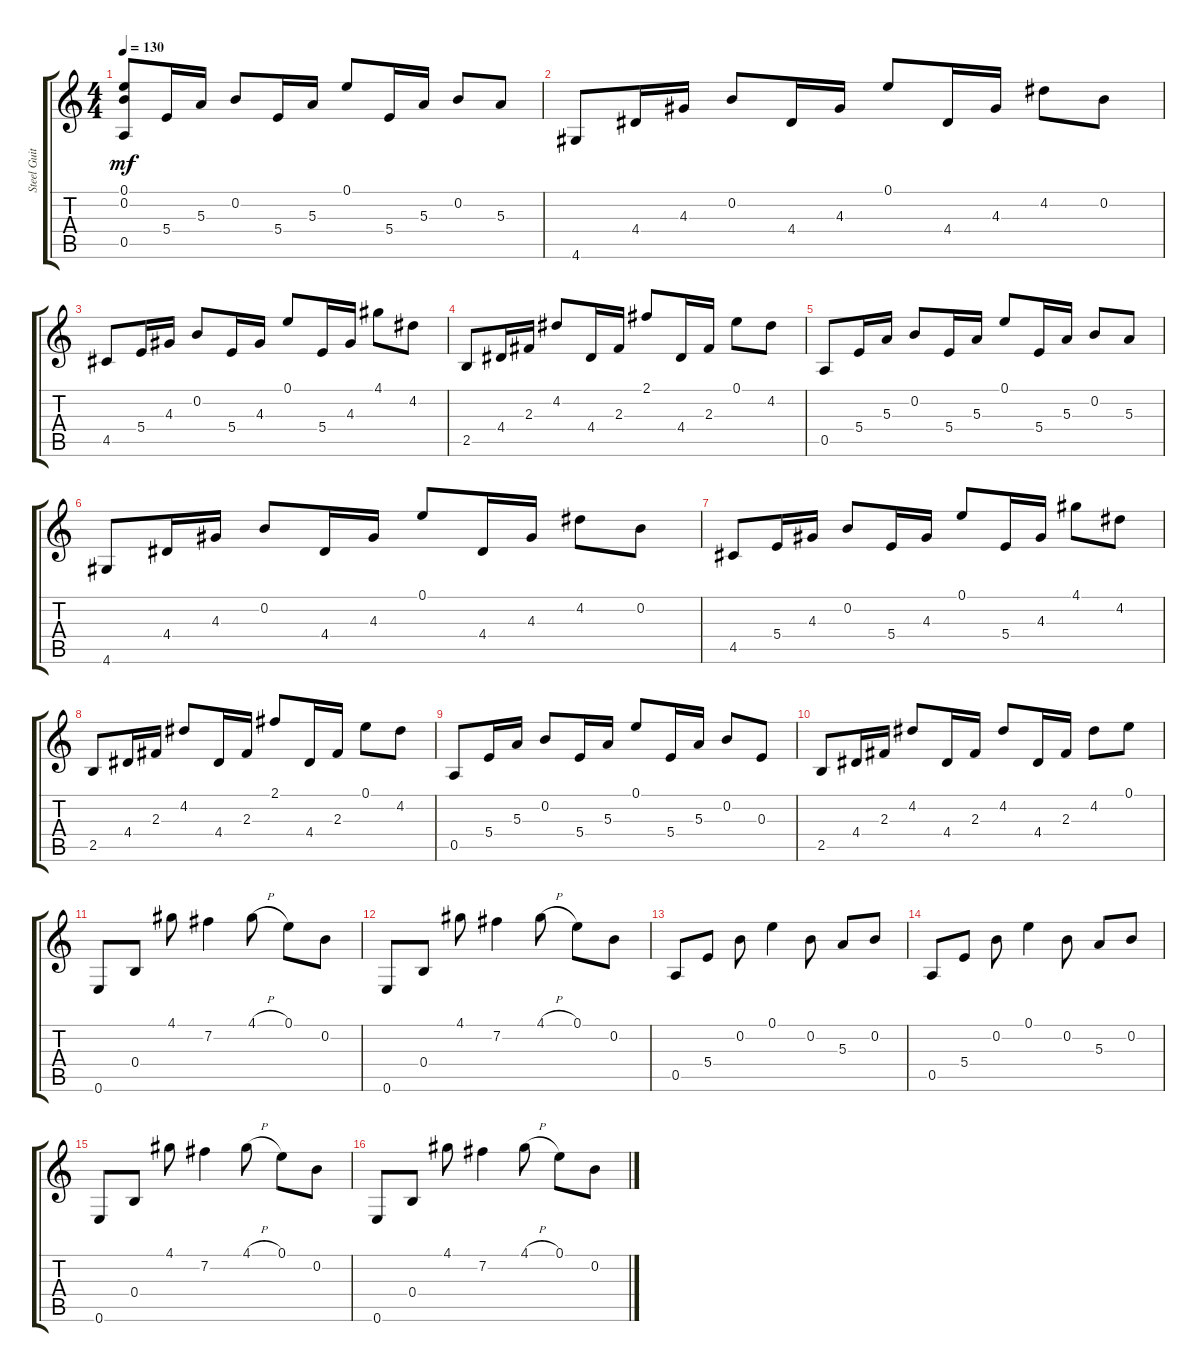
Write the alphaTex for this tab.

\track ("Steel Guitar" "Steel Guit") {instrument acousticguitarsteel}
\staff {score tabs}
\tuning (E4 B3 E3 B2 A2 E2) {hide}
\ts (4 4)
\tempo 130
\clef g2
\ks c
(0.1 0.2 0.5).8{dy mf} 5.4.16 5.3.16 0.2.8 5.4.16 5.3.16 0.1.8 5.4.16 5.3.16 0.2.8 5.3.8 |
4.6.8 4.4.16 4.3.16 0.2.8 4.4.16 4.3.16 0.1.8 4.4.16 4.3.16 4.2.8 0.2.8 |
4.5.8 5.4.16 4.3.16 0.2.8 5.4.16 4.3.16 0.1.8 5.4.16 4.3.16 4.1.8 4.2.8 |
2.5.8 4.4.16 2.3.16 4.2.8 4.4.16 2.3.16 2.1.8 4.4.16 2.3.16 0.1.8 4.2.8 |
0.5.8 5.4.16 5.3.16 0.2.8 5.4.16 5.3.16 0.1.8 5.4.16 5.3.16 0.2.8 5.3.8 |
4.6.8 4.4.16 4.3.16 0.2.8 4.4.16 4.3.16 0.1.8 4.4.16 4.3.16 4.2.8 0.2.8 |
4.5.8 5.4.16 4.3.16 0.2.8 5.4.16 4.3.16 0.1.8 5.4.16 4.3.16 4.1.8 4.2.8 |
2.5.8 4.4.16 2.3.16 4.2.8 4.4.16 2.3.16 2.1.8 4.4.16 2.3.16 0.1.8 4.2.8 |
0.5.8 5.4.16 5.3.16 0.2.8 5.4.16 5.3.16 0.1.8 5.4.16 5.3.16 0.2.8 0.3.8 |
2.5.8 4.4.16 2.3.16 4.2.8 4.4.16 2.3.16 4.2.8 4.4.16 2.3.16 4.2.8 0.1.8 |
0.6.8 0.4.8 4.1.8 7.2.4 4.1{h}.8 0.1.8 0.2.8 |
0.6.8 0.4.8 4.1.8 7.2.4 4.1{h}.8 0.1.8 0.2.8 |
0.5.8 5.4.8 0.2.8 0.1.4 0.2.8 5.3.8 0.2.8 |
0.5.8 5.4.8 0.2.8 0.1.4 0.2.8 5.3.8 0.2.8 |
0.6.8 0.4.8 4.1.8 7.2.4 4.1{h}.8 0.1.8 0.2.8 |
0.6.8 0.4.8 4.1.8 7.2.4 4.1{h}.8 0.1.8 0.2.8
